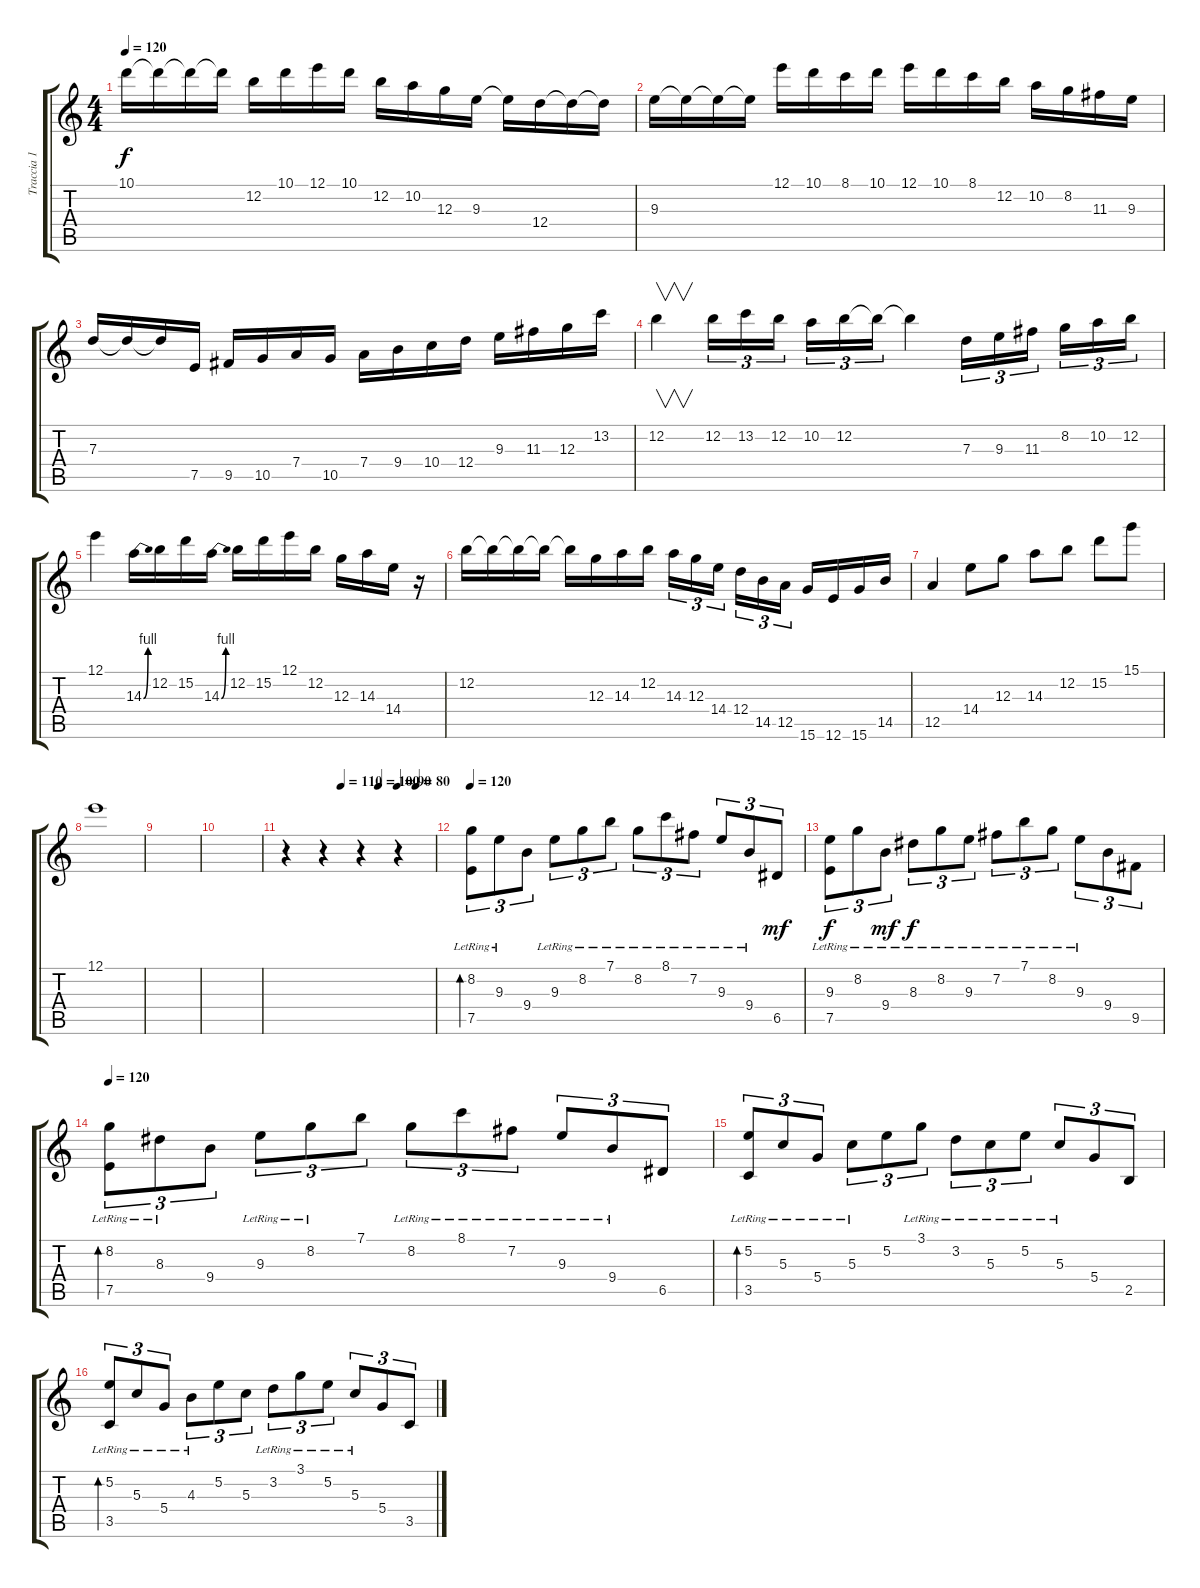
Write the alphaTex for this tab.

\track ("Traccia 1" "Traccia 1") {instrument acousticguitarnylon}
\staff {score tabs}
\tuning (E4 B3 G3 D3 A2 E2) {hide}
\ts (4 4)
\tempo 120
\clef g2
\ks c
10.1.16{dy f} 10.1{t}.16 10.1{t}.16 10.1{t}.16 12.2.16 10.1.16 12.1.16 10.1.16 12.2.16 10.2.16 12.3.16 9.3.16 9.3{t}.16 12.4.16 12.4{t}.16 12.4{t}.16 |
9.3.16 9.3{t}.16 9.3{t}.16 9.3{t}.16 12.1.16 10.1.16 8.1.16 10.1.16 12.1.16 10.1.16 8.1.16 12.2.16 10.2.16 8.2.16 11.3.16 9.3.16 |
7.3.16 7.3{t}.16 7.3{t}.16 7.5.16 9.5.16 10.5.16 7.4.16 10.5.16 7.4.16 9.4.16 10.4.16 12.4.16 9.3.16 11.3.16 12.3.16 13.2.16 |
12.2.4{v} 12.2.16{tu (3 2)} 13.2.16{tu (3 2)} 12.2.16{tu (3 2)} 10.2.16{tu (3 2)} 12.2.16{tu (3 2)} 12.2{t}.16{tu (3 2)} 12.2{t}.4 7.3.16{tu (3 2)} 9.3.16{tu (3 2)} 11.3.16{tu (3 2)} 8.2.16{tu (3 2)} 10.2.16{tu (3 2)} 12.2.16{tu (3 2)} |
12.1.4 14.3{be (bend 0 0 60 4)}.16 12.2.16 15.2.16 14.3{be (bend 0 0 60 4)}.16 12.2.16 15.2.16 12.1.16 12.2.16 12.3.16 14.3.16 14.4.16 r.16 |
12.2.16 12.2{t}.16 12.2{t}.16 12.2{t}.16 12.2{t}.16 12.3.16 14.3.16 12.2.16 14.3.16{tu (3 2)} 12.3.16{tu (3 2)} 14.4.16{tu (3 2)} 12.4.16{tu (3 2)} 14.5.16{tu (3 2)} 12.5.16{tu (3 2)} 15.6.16 12.6.16 15.6.16 14.5.16 |
12.5.4 14.4.8 12.3.8 14.3.8 12.2.8 15.2.8 15.1.8 |
12.1.1{instrument distortionguitar} |
|
|
\tempo (110 0.375)
\tempo (100 0.625)
\tempo (90 0.75)
\tempo (80 0.875)
r.4 r.4 r.4 r.4 |
\tempo 120
(8.2{lr} 7.5{lr}).8{tu (3 2) bd 240 instrument acousticguitarnylon} 9.3{lr}.8{tu (3 2)} 9.4.8{tu (3 2)} 9.3{lr}.8{tu (3 2)} 8.2{lr}.8{tu (3 2)} 7.1{lr}.8{tu (3 2)} 8.2{lr}.8{tu (3 2)} 8.1{lr}.8{tu (3 2)} 7.2{lr}.8{tu (3 2)} 9.3{lr}.8{tu (3 2)} 9.4{lr}.8{tu (3 2)} 6.5.8{tu (3 2) dy mf} |
(9.3{lr} 7.5{lr}).8{tu (3 2) dy f} 8.2{lr}.8{tu (3 2)} 9.4{lr}.8{tu (3 2) dy mf} 8.3{lr}.8{tu (3 2) dy f} 8.2{lr}.8{tu (3 2)} 9.3{lr}.8{tu (3 2)} 7.2{lr}.8{tu (3 2)} 7.1{lr}.8{tu (3 2)} 8.2{lr}.8{tu (3 2)} 9.3{lr}.8{tu (3 2)} 9.4.8{tu (3 2)} 9.5.8{tu (3 2)} |
\tempo 120
(8.2{lr} 7.5{lr}).8{tu (3 2) bd 240 instrument acousticguitarnylon} 8.3{lr}.8{tu (3 2)} 9.4.8{tu (3 2)} 9.3{lr}.8{tu (3 2)} 8.2{lr}.8{tu (3 2)} 7.1.8{tu (3 2)} 8.2{lr}.8{tu (3 2)} 8.1{lr}.8{tu (3 2)} 7.2{lr}.8{tu (3 2)} 9.3{lr}.8{tu (3 2)} 9.4{lr}.8{tu (3 2)} 6.5.8{tu (3 2)} |
(5.2{lr} 3.5{lr}).8{tu (3 2) bd 240} 5.3{lr}.8{tu (3 2)} 5.4{lr}.8{tu (3 2)} 5.3{lr}.8{tu (3 2)} 5.2.8{tu (3 2)} 3.1{lr}.8{tu (3 2)} 3.2{lr}.8{tu (3 2)} 5.3{lr}.8{tu (3 2)} 5.2{lr}.8{tu (3 2)} 5.3{lr}.8{tu (3 2)} 5.4.8{tu (3 2)} 2.5.8{tu (3 2)} |
(5.2{lr} 3.5{lr}).8{tu (3 2) bd 240} 5.3{lr}.8{tu (3 2)} 5.4{lr}.8{tu (3 2)} 4.3{lr}.8{tu (3 2)} 5.2.8{tu (3 2)} 5.3.8{tu (3 2)} 3.2{lr}.8{tu (3 2)} 3.1{lr}.8{tu (3 2)} 5.2{lr}.8{tu (3 2)} 5.3{lr}.8{tu (3 2)} 5.4.8{tu (3 2)} 3.5.8{tu (3 2)}
